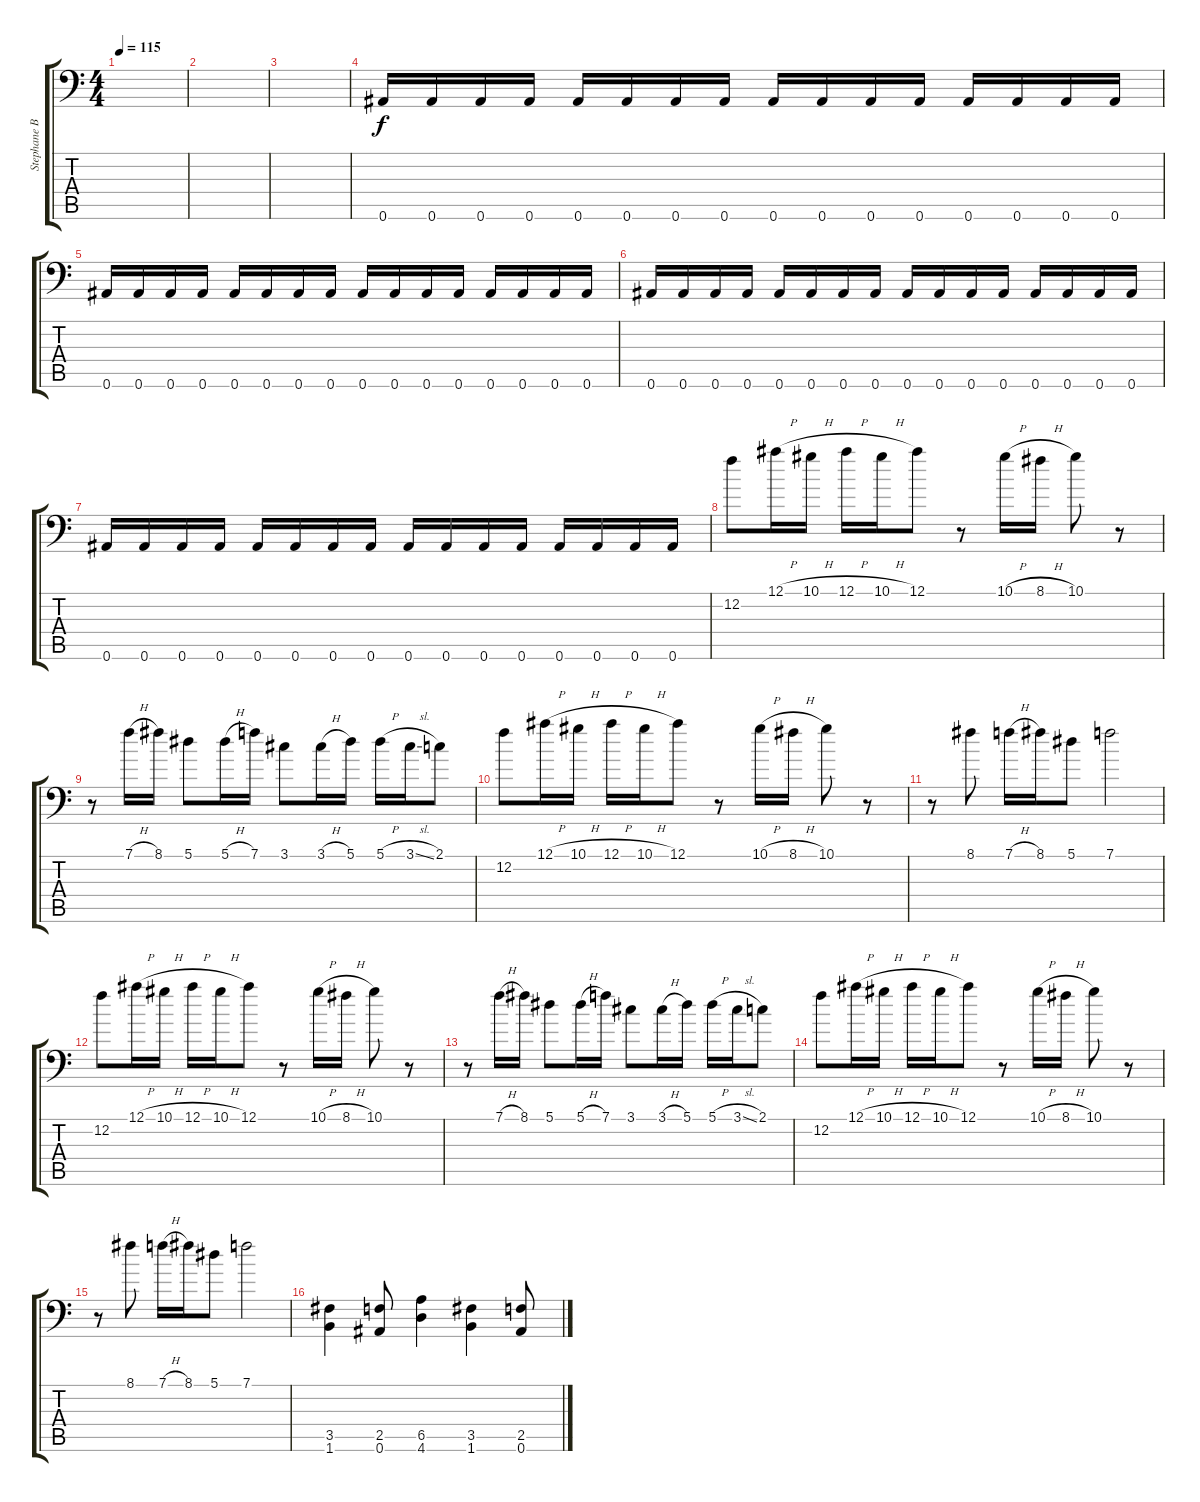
\track ("Stephane Barbe (Lead)" "Stephane B") {instrument distortionguitar}
\staff {score tabs}
\tuning (Bb3 F3 Db3 Ab2 Eb2 Bb1) {hide}
\ts (4 4)
\tempo 115
\clef f4
\ks c
|
|
|
0.6.16 0.6.16 0.6.16 0.6.16 0.6.16 0.6.16 0.6.16 0.6.16 0.6.16 0.6.16 0.6.16 0.6.16 0.6.16 0.6.16 0.6.16 0.6.16 |
0.6.16 0.6.16 0.6.16 0.6.16 0.6.16 0.6.16 0.6.16 0.6.16 0.6.16 0.6.16 0.6.16 0.6.16 0.6.16 0.6.16 0.6.16 0.6.16 |
0.6.16 0.6.16 0.6.16 0.6.16 0.6.16 0.6.16 0.6.16 0.6.16 0.6.16 0.6.16 0.6.16 0.6.16 0.6.16 0.6.16 0.6.16 0.6.16 |
0.6.16 0.6.16 0.6.16 0.6.16 0.6.16 0.6.16 0.6.16 0.6.16 0.6.16 0.6.16 0.6.16 0.6.16 0.6.16 0.6.16 0.6.16 0.6.16 |
12.2.8{balance 8} 12.1{h}.16 10.1{h}.16 12.1{h}.16 10.1{h}.16 12.1.8 r.8 10.1{h}.16 8.1{h}.16 10.1.8 r.8 |
r.8 7.1{h}.16 8.1.16 5.1.8 5.1{h}.16 7.1.16 3.1.8 3.1{h}.16 5.1.16 5.1{h}.16 3.1{sl}.16 2.1.8 |
12.2.8 12.1{h}.16 10.1{h}.16 12.1{h}.16 10.1{h}.16 12.1.8 r.8 10.1{h}.16 8.1{h}.16 10.1.8 r.8 |
r.8 8.1.8 7.1{h}.16 8.1.16 5.1.8 7.1.2 |
12.2.8 12.1{h}.16 10.1{h}.16 12.1{h}.16 10.1{h}.16 12.1.8 r.8 10.1{h}.16 8.1{h}.16 10.1.8 r.8 |
r.8 7.1{h}.16 8.1.16 5.1.8 5.1{h}.16 7.1.16 3.1.8 3.1{h}.16 5.1.16 5.1{h}.16 3.1{sl}.16 2.1.8 |
12.2.8 12.1{h}.16 10.1{h}.16 12.1{h}.16 10.1{h}.16 12.1.8 r.8 10.1{h}.16 8.1{h}.16 10.1.8 r.8 |
r.8 8.1.8 7.1{h}.16 8.1.16 5.1.8 7.1.2 |
(3.5 1.6).4{volume 16 balance 16} (2.5 0.6).8 (6.5 4.6).4 (3.5 1.6).4 (2.5 0.6).8
